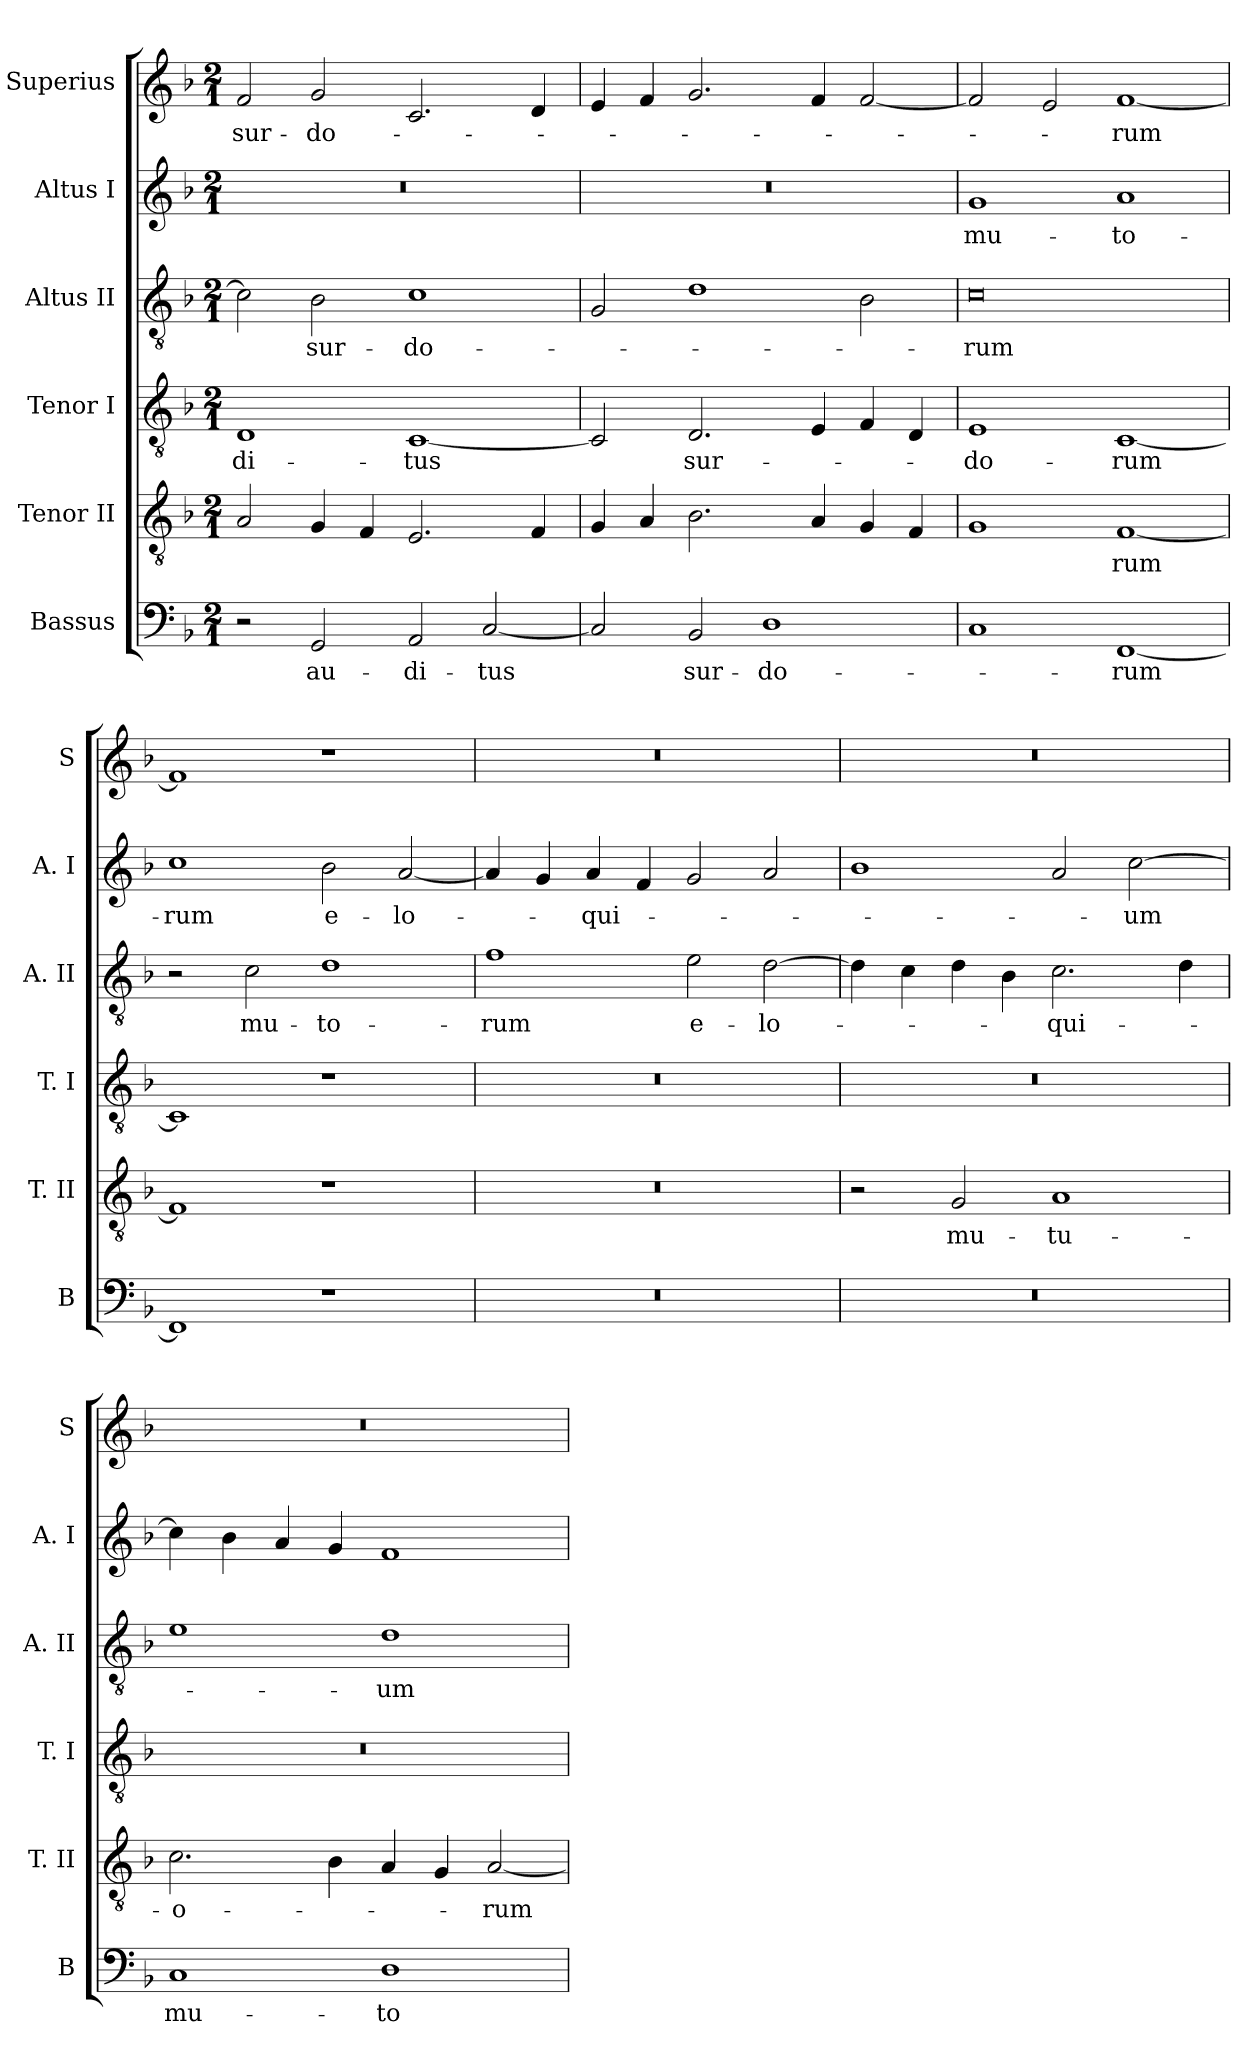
**kern	**text	**kern	**text	**kern	**text	**kern	**text	**kern	**text	**kern	**text
*part6	*part6	*part5	*part5	*part4	*part4	*part3	*part3	*part2	*part2	*part1	*part1
*staff6	*staff6	*staff5	*staff5	*staff4	*staff4	*staff3	*staff3	*staff2	*staff2	*staff1	*staff1
*I"Bassus	*	*I"Tenor II	*	*I"Tenor I	*	*I"Altus II	*	*I"Altus I	*	*I"Superius	*
*I'B	*	*I'T. II	*	*I'T. I	*	*I'A. II	*	*I'A. I	*	*I'S	*
*clefF4	*	*clefGv2	*	*clefGv2	*	*clefGv2	*	*clefG2	*	*clefG2	*
*k[b-]	*	*k[b-]	*	*k[b-]	*	*k[b-]	*	*k[b-]	*	*k[b-]	*
*F:	*	*F:	*	*F:	*	*F:	*	*F:	*	*F:	*
*M2/1	*	*M2/1	*	*M2/1	*	*M2/1	*	*M2/1	*	*M2/1	*
=	=	=	=	=	=	=	=	=	=	=	=
2r	.	2A	.	1D	di-	2c]	.	0r	.	2f	sur-
2GG	au-	4G	.	.	.	2B-	sur-	.	.	2g	do-
.	.	4F	.	.	.	.	.	.	.	.	.
2AA	di-	2.E	.	[1C	tus	1c	do-	.	.	2.c	.
[2C	tus	.	.	.	.	.	.	.	.	.	.
.	.	4F	.	.	.	.	.	.	.	4d	.
=	=	=	=	=	=	=	=	=	=	=	=
2C]	.	4G	.	2C]	.	2G	.	0r	.	4e	.
.	.	4A	.	.	.	.	.	.	.	4f	.
2BB-	sur-	2.B-	.	2.D	sur-	1d	.	.	.	2.g	.
1D	do-	.	.	.	.	.	.	.	.	.	.
.	.	4A	.	4E	.	.	.	.	.	4f	.
.	.	4G	.	4F	.	2B-	.	.	.	[2f	.
.	.	4F	.	4D	.	.	.	.	.	.	.
=	=	=	=	=	=	=	=	=	=	=	=
1C	.	1G	.	1E	do-	0c	rum	1g	mu-	2f]	.
.	.	.	.	.	.	.	.	.	.	2e	.
[1FF	rum	[1F	rum	[1C	rum	.	.	1a	to-	[1f	rum
=	=	=	=	=	=	=	=	=	=	=	=
1FF]	.	1F]	.	1C]	.	2r	.	1cc	rum	1f]	.
.	.	.	.	.	.	2c	mu-	.	.	.	.
1r	.	1r	.	1r	.	1d	to-	2b-	e-	1r	.
.	.	.	.	.	.	.	.	[2a	lo-	.	.
=	=	=	=	=	=	=	=	=	=	=	=
0r	.	0r	.	0r	.	1f	rum	4a]	.	0r	.
.	.	.	.	.	.	.	.	4g	.	.	.
.	.	.	.	.	.	.	.	4a	qui-	.	.
.	.	.	.	.	.	.	.	4f	.	.	.
.	.	.	.	.	.	2e	e-	2g	.	.	.
.	.	.	.	.	.	[2d	lo-	2a	.	.	.
=	=	=	=	=	=	=	=	=	=	=	=
0r	.	2r	.	0r	.	4d]	.	1b-	.	0r	.
.	.	.	.	.	.	4c	.	.	.	.	.
.	.	2G	mu-	.	.	4d	.	.	.	.	.
.	.	.	.	.	.	4B-	.	.	.	.	.
.	.	1A	tu-	.	.	2.c	qui-	2a	.	.	.
.	.	.	.	.	.	.	.	[2cc	um	.	.
.	.	.	.	.	.	4d	.	.	.	.	.
=	=	=	=	=	=	=	=	=	=	=	=
1C	mu-	2.c	o-	0r	.	1e	.	4cc]	.	0r	.
.	.	.	.	.	.	.	.	4b-	.	.	.
.	.	.	.	.	.	.	.	4a	.	.	.
.	.	4B-	.	.	.	.	.	4g	.	.	.
1D	to-	4A	.	.	.	1d	um	1f	.	.	.
.	.	4G	.	.	.	.	.	.	.	.	.
.	.	[2A	rum	.	.	.	.	.	.	.	.
=	=	=	=	=	=	=	=	=	=	=	=
*-	*-	*-	*-	*-	*-	*-	*-	*-	*-	*-	*-
